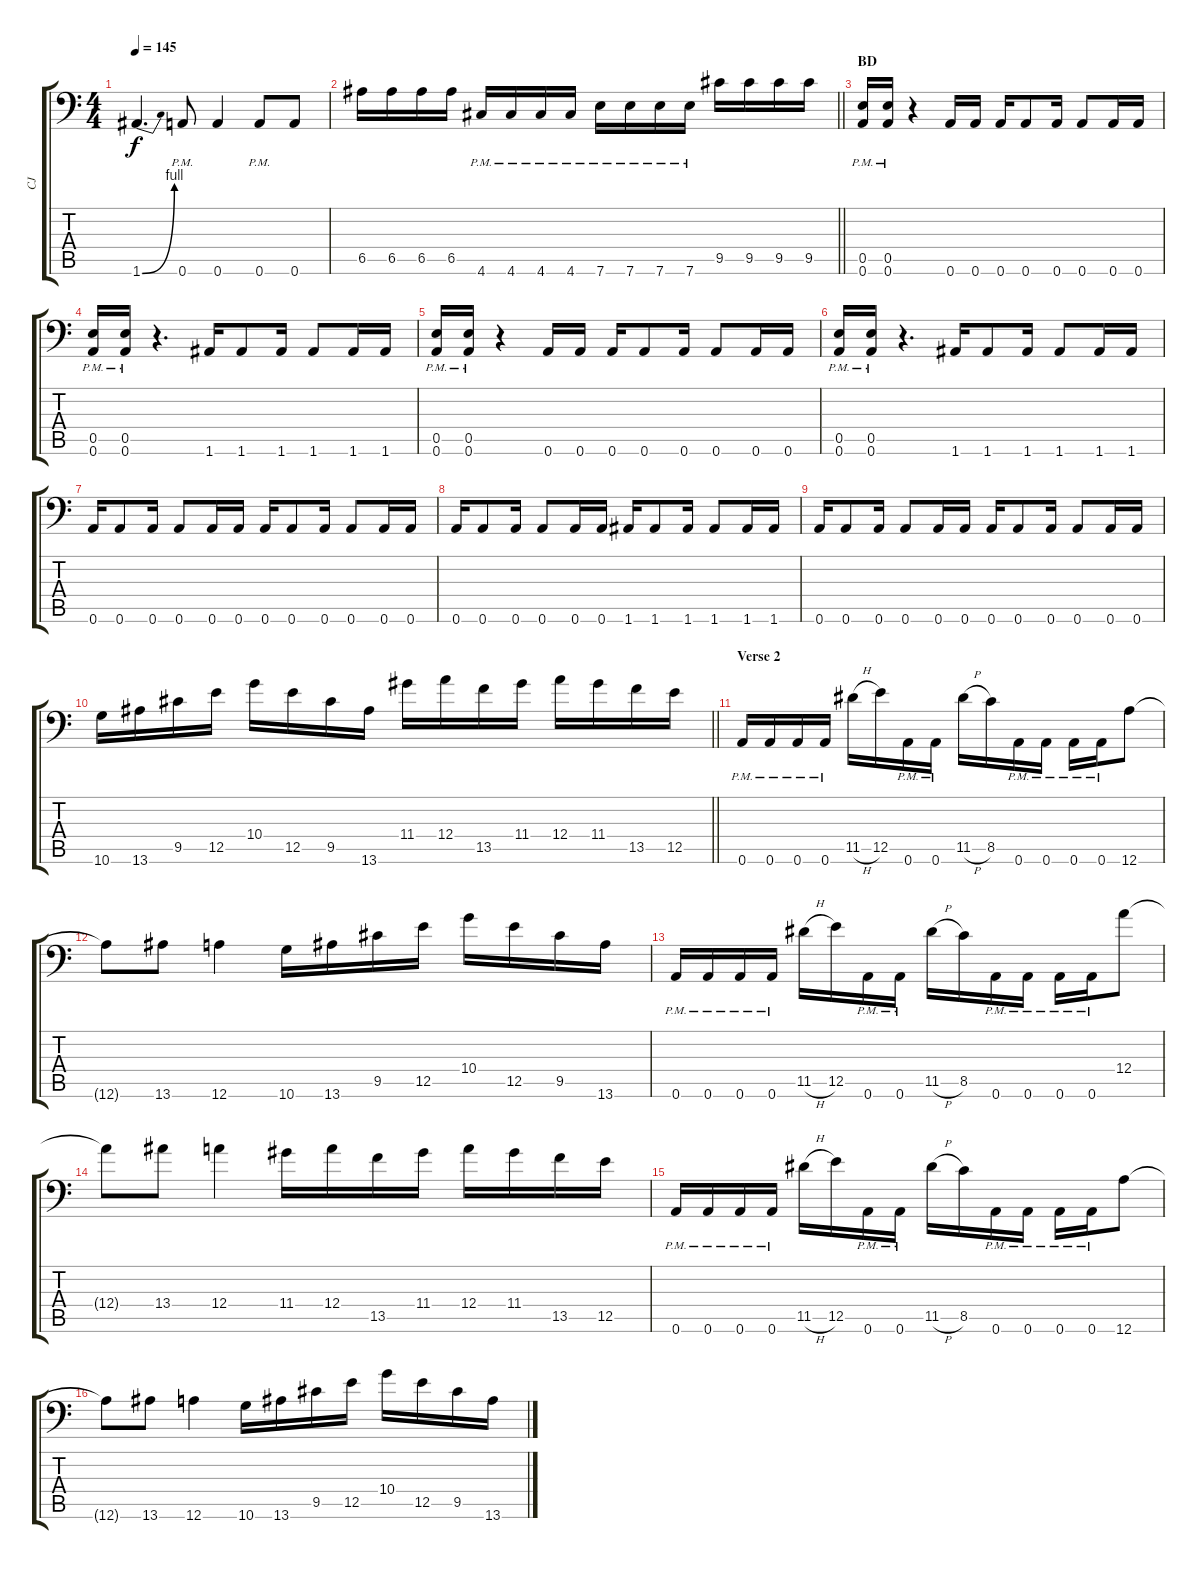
\track ("CJ" "CJ") {instrument distortionguitar}
\staff {score tabs}
\tuning (B3 Gb3 D3 A2 E2 A1) {hide}
\ts (4 4)
\tempo 145
\clef f4
\ks c
1.6{be (bend 0 0 60 4)}.4{d dy f} 0.6{pm}.8 0.6.4 0.6{pm}.8 0.6.8 |
\barLineRight lightlight
6.5.16 6.5.16 6.5.16 6.5.16 4.6{pm}.16 4.6{pm}.16 4.6{pm}.16 4.6{pm}.16 7.6{pm}.16 7.6{pm}.16 7.6{pm}.16 7.6{pm}.16 9.5.16 9.5.16 9.5.16 9.5.16 |
\section ("" "BD")
(0.5{pm} 0.6{pm}).16 (0.5{pm} 0.6{pm}).16 r.4 0.6.16 0.6.16 0.6.16 0.6.8 0.6.16 0.6.8 0.6.16 0.6.16 |
(0.5{pm} 0.6{pm}).16 (0.5{pm} 0.6{pm}).16 r.4{d} 1.6.16 1.6.8 1.6.16 1.6.8 1.6.16 1.6.16 |
(0.5{pm} 0.6{pm}).16 (0.5{pm} 0.6{pm}).16 r.4 0.6.16 0.6.16 0.6.16 0.6.8 0.6.16 0.6.8 0.6.16 0.6.16 |
(0.5{pm} 0.6{pm}).16 (0.5{pm} 0.6{pm}).16 r.4{d} 1.6.16 1.6.8 1.6.16 1.6.8 1.6.16 1.6.16 |
0.6.16 0.6.8 0.6.16 0.6.8 0.6.16 0.6.16 0.6.16 0.6.8 0.6.16 0.6.8 0.6.16 0.6.16 |
0.6.16 0.6.8 0.6.16 0.6.8 0.6.16 0.6.16 1.6.16 1.6.8 1.6.16 1.6.8 1.6.16 1.6.16 |
0.6.16 0.6.8 0.6.16 0.6.8 0.6.16 0.6.16 0.6.16 0.6.8 0.6.16 0.6.8 0.6.16 0.6.16 |
\barLineRight lightlight
10.6.16 13.6.16 9.5.16 12.5.16 10.4.16 12.5.16 9.5.16 13.6.16 11.4.16 12.4.16 13.5.16 11.4.16 12.4.16 11.4.16 13.5.16 12.5.16 |
\section ("" "Verse 2")
0.6{pm}.16 0.6{pm}.16 0.6{pm}.16 0.6{pm}.16 11.5{h}.16 12.5.16 0.6{pm}.16 0.6{pm}.16 11.5{h}.16 8.5.16 0.6{pm}.16 0.6{pm}.16 0.6{pm}.16 0.6{pm}.16 12.6.8 |
12.6{t}.8 13.6.8 12.6.4 10.6.16 13.6.16 9.5.16 12.5.16 10.4.16 12.5.16 9.5.16 13.6.16 |
0.6{pm}.16 0.6{pm}.16 0.6{pm}.16 0.6{pm}.16 11.5{h}.16 12.5.16 0.6{pm}.16 0.6{pm}.16 11.5{h}.16 8.5.16 0.6{pm}.16 0.6{pm}.16 0.6{pm}.16 0.6{pm}.16 12.4.8 |
12.4{t}.8 13.4.8 12.4.4 11.4.16 12.4.16 13.5.16 11.4.16 12.4.16 11.4.16 13.5.16 12.5.16 |
0.6{pm}.16 0.6{pm}.16 0.6{pm}.16 0.6{pm}.16 11.5{h}.16 12.5.16 0.6{pm}.16 0.6{pm}.16 11.5{h}.16 8.5.16 0.6{pm}.16 0.6{pm}.16 0.6{pm}.16 0.6{pm}.16 12.6.8 |
12.6{t}.8 13.6.8 12.6.4 10.6.16 13.6.16 9.5.16 12.5.16 10.4.16 12.5.16 9.5.16 13.6.16
